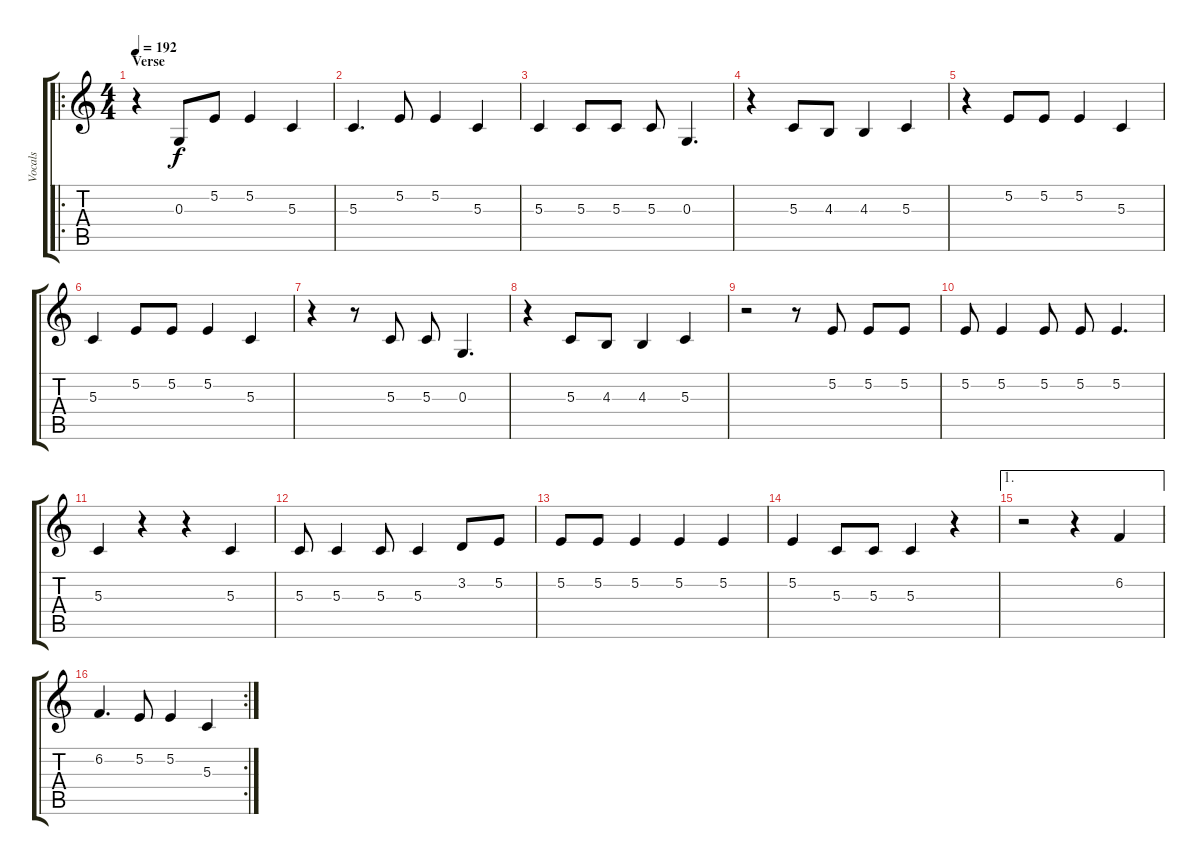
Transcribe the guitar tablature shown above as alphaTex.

\track ("Vocals" "Vocals") {instrument tenorsax}
\staff {score tabs}
\tuning (E4 B3 G3 D3 A2 E2) {hide}
\ro
\ts (4 4)
\section ("" "Verse")
\tempo 192
\tempo 216
\tempo 192
\clef g2
\ks c
r.4{dy f instrument tenorsax} 0.3.8 5.2.8 5.2.4 5.3.4 |
5.3.4{d} 5.2.8 5.2.4 5.3.4 |
5.3.4 5.3.8 5.3.8 5.3.8 0.3.4{d} |
r.4 5.3.8 4.3.8 4.3.4 5.3.4 |
r.4 5.2.8 5.2.8 5.2.4 5.3.4 |
5.3.4 5.2.8 5.2.8 5.2.4 5.3.4 |
r.4 r.8 5.3.8 5.3.8 0.3.4{d} |
r.4 5.3.8 4.3.8 4.3.4 5.3.4 |
r.2 r.8 5.2.8 5.2.8 5.2.8 |
5.2.8 5.2.4 5.2.8 5.2.8 5.2.4{d} |
5.3.4 r.4 r.4 5.3.4 |
5.3.8 5.3.4 5.3.8 5.3.4 3.2.8 5.2.8 |
5.2.8 5.2.8 5.2.4 5.2.4 5.2.4 |
5.2.4 5.3.8 5.3.8 5.3.4 r.4 |
\ae 1
r.2 r.4 6.2.4 |
\rc 2
6.2.4{d} 5.2.8 5.2.4 5.3.4
